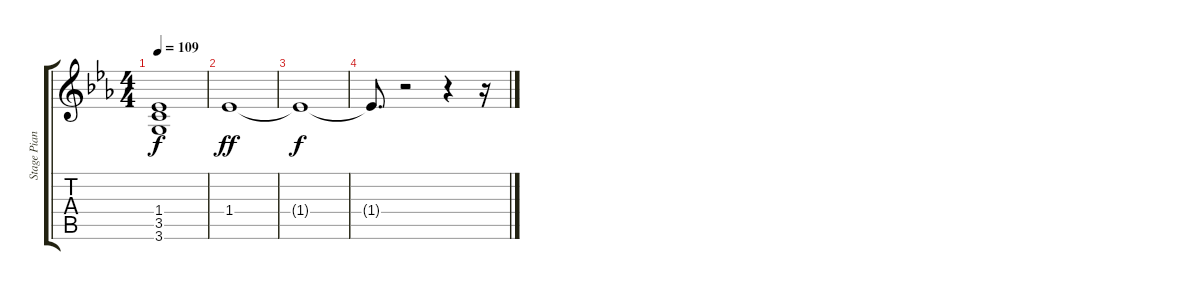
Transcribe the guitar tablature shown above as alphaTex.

\track ("Stage Piano" "Stage Pian") {instrument acousticguitarnylon}
\staff {score tabs}
\tuning (E4 B3 G3 D3 A2 E2) {hide}
\ts (4 4)
\tempo 109
\clef g2
\ks eb
(1.4{t} 3.5{t} 3.6{t}).1{dy f} |
1.4.1{dy ff} |
1.4{t}.1{dy f} |
1.4{t}.8{d} r.2 r.4 r.16
